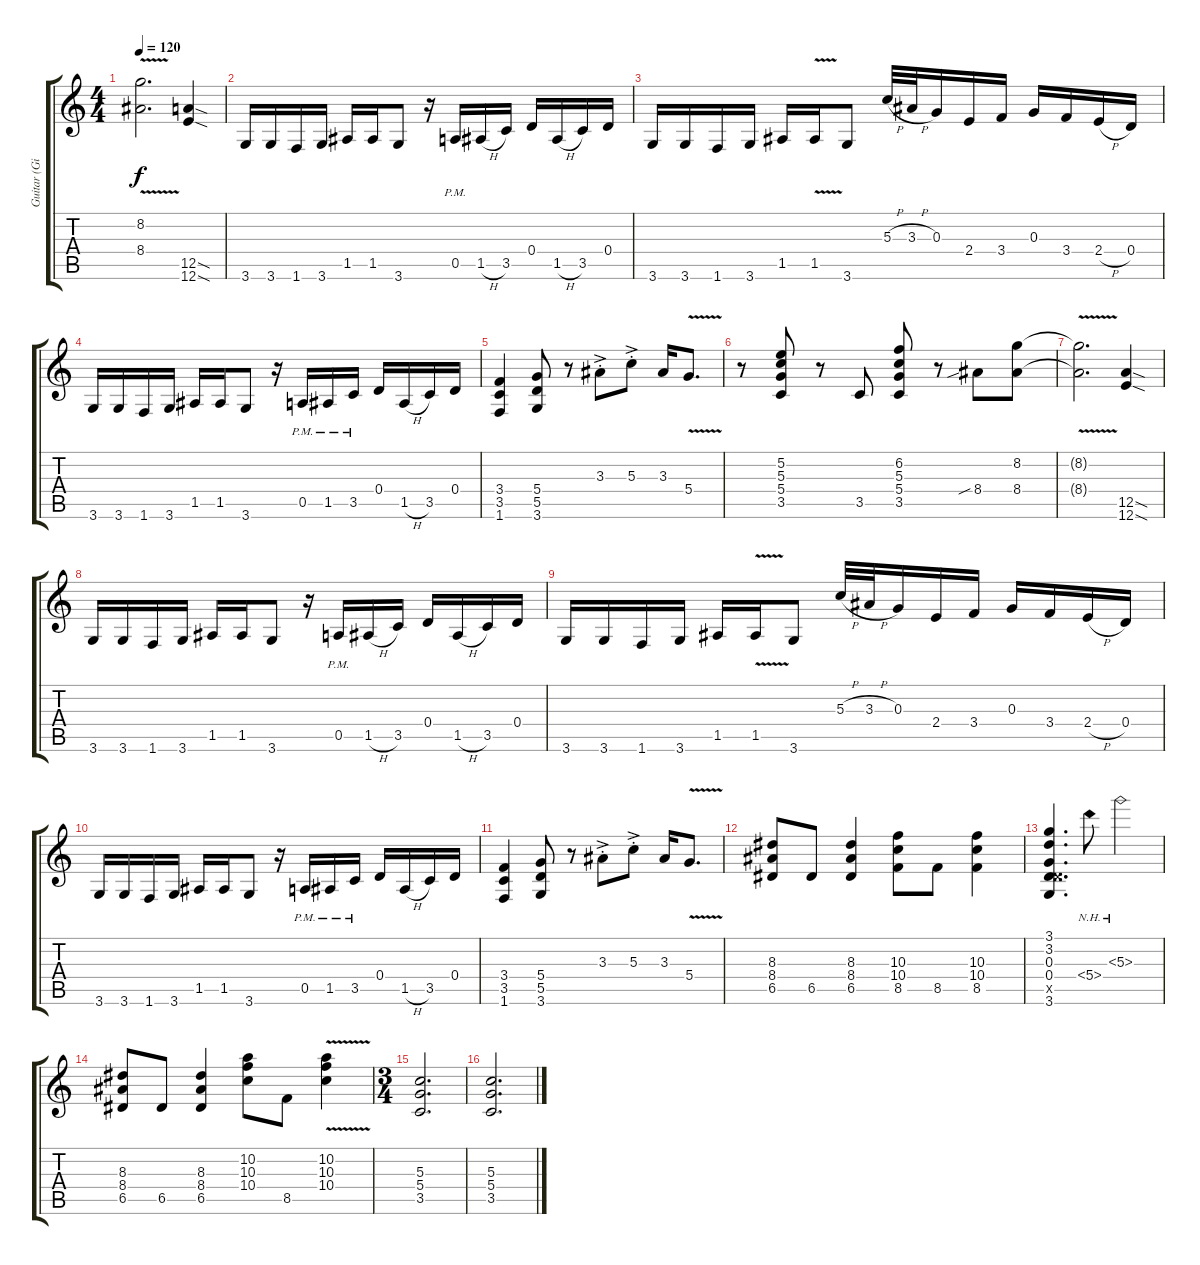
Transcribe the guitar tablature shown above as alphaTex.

\track ("Guitar (Gilbert)" "Guitar (Gi") {instrument distortionguitar}
\staff {score tabs}
\tuning (E4 B3 G3 D3 A2 E2) {hide}
\ts (4 4)
\tempo 120
\clef g2
\ks c
(8.2{v t} 8.4{t}).2{d dy f} (12.5{sod} 12.6{sod}).4 |
3.6.16 3.6.16 1.6.16 3.6.16 1.5.16 1.5.16 3.6.8 r.16 0.5{pm}.16 1.5{h}.16 3.5.16 0.4.16 1.5{h}.16 3.5.16 0.4.16 |
3.6.16 3.6.16 1.6.16 3.6.16 1.5.16 1.5{v}.16 3.6.8 5.3{h}.32 3.3{h}.32 0.3.16 2.4.16 3.4.16 0.3.16 3.4.16 2.4{h}.16 0.4.16 |
3.6.16 3.6.16 1.6.16 3.6.16 1.5.16 1.5.16 3.6.8 r.16 0.5{pm}.16 1.5{pm}.16 3.5{pm}.16 0.4.16 1.5{h}.16 3.5.16 0.4.16 |
(3.4 3.5 1.6).4 (5.4 5.5 3.6).8 r.8 3.3{ac st}.8 5.3{ac st}.8 3.3.16 5.4{v}.8{d} |
r.8 (5.2 5.3 5.4 3.5).8 r.8 3.5.8 (6.2 5.3 5.4 3.5).8 r.8 8.4{sib}.8 (8.2 8.4).8 |
(8.2{v t} 8.4{t}).2{d} (12.5{sod} 12.6{sod}).4 |
3.6.16 3.6.16 1.6.16 3.6.16 1.5.16 1.5.16 3.6.8 r.16 0.5{pm}.16 1.5{h}.16 3.5.16 0.4.16 1.5{h}.16 3.5.16 0.4.16 |
3.6.16 3.6.16 1.6.16 3.6.16 1.5.16 1.5{v}.16 3.6.8 5.3{h}.32 3.3{h}.32 0.3.16 2.4.16 3.4.16 0.3.16 3.4.16 2.4{h}.16 0.4.16 |
3.6.16 3.6.16 1.6.16 3.6.16 1.5.16 1.5.16 3.6.8 r.16 0.5{pm}.16 1.5{pm}.16 3.5{pm}.16 0.4.16 1.5{h}.16 3.5.16 0.4.16 |
(3.4 3.5 1.6).4 (5.4 5.5 3.6).8 r.8 3.3{ac st}.8 5.3{ac st}.8 3.3.16 5.4{v}.8{d} |
(8.3 8.4 6.5).8 6.5.8 (8.3 8.4 6.5).4 (10.3 10.4 8.5).8 8.5.8 (10.3 10.4 8.5).4 |
(3.1 3.2 0.3 0.4 5.5{x} 3.6).4{d} 5.4{nh}.8 5.3{nh}.2 |
(8.3 8.4 6.5).8 6.5.8 (8.3 8.4 6.5).4 (10.2 10.3 10.4).8 8.5.8 (10.2{v} 10.3{v} 10.4{v}).4 |
\ts (3 4)
(5.3 5.4 3.5).2{d} |
(5.3 5.4 3.5).2{d}
